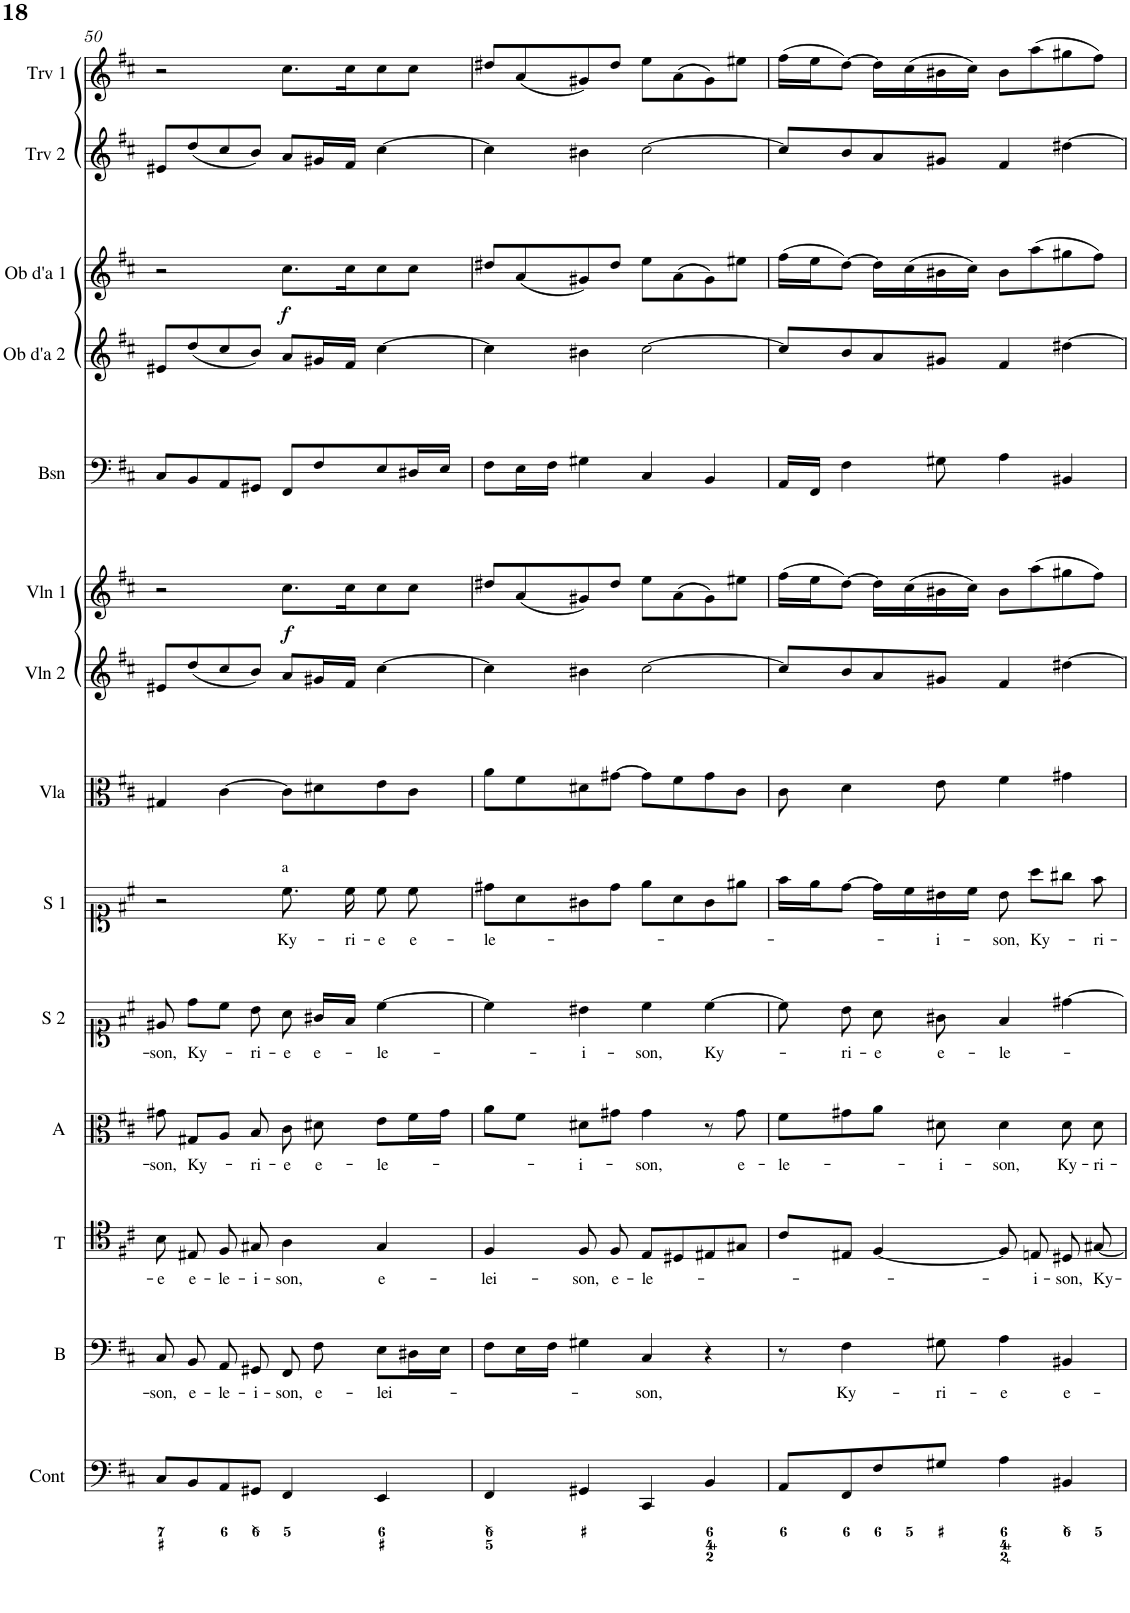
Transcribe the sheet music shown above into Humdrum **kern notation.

**kern	**kern	**text	**kern	**text	**kern	**text	**kern	**text	**kern	**text	**kern	**kern	**kern	**dynam	**kern	**kern	**kern	**dynam	**kern	**kern
*part14	*part13	*part13	*part12	*part12	*part11	*part11	*part10	*part10	*part9	*part9	*part8	*part7	*part6	*part6	*part5	*part4	*part3	*part3	*part2	*part1
*staff14	*staff13	*staff13	*staff12	*staff12	*staff11	*staff11	*staff10	*staff10	*staff9	*staff9	*staff8	*staff7	*staff6	*staff6	*staff5	*staff4	*staff3	*staff3	*staff2	*staff1
*I"Continuo	*I"Bass	*	*I"Tenor	*	*I"Alto	*	*I"Soprano 2	*	*I"Soprano 1	*	*I"Viola	*I"Violin 2	*I"Violin 1	*	*I"Bassoon	*I"Oboe d’amore 2	*I"Oboe d’amore 1	*	*I"Traverso 2	*I"Traverso 1
*I'Cont	*I'B	*	*I'T	*	*I'A	*	*I'S 2	*	*I'S 1	*	*I'Vla	*I'Vln 2	*I'Vln 1	*	*I'Bsn	*I'Ob d'a 2	*I'Ob d'a 1	*	*I'Trv 2	*I'Trv 1
!!LO:PB:g=z
*clefF4	*clefF4	*	*clefC4	*	*clefC3	*	*clefC1	*	*clefC1	*	*clefC3	*clefG2	*clefG2	*	*clefF4	*clefG2	*clefG2	*	*clefG2	*clefG2
*k[f#c#]	*k[f#c#]	*	*k[f#c#]	*	*k[f#c#]	*	*k[f#c#]	*	*k[f#c#]	*	*k[f#c#]	*k[f#c#]	*k[f#c#]	*	*k[f#c#]	*k[f#c#]	*k[f#c#]	*	*k[f#c#]	*k[f#c#]
*M4/4	*M4/4	*	*M4/4	*	*M4/4	*	*M4/4	*	*M4/4	*	*M4/4	*M4/4	*M4/4	*	*M4/4	*M4/4	*M4/4	*	*M4/4	*M4/4
*met(c)	*met(c)	*	*met(c)	*	*met(c)	*	*met(c)	*	*met(c)	*	*met(c)	*met(c)	*met(c)	*	*met(c)	*met(c)	*met(c)	*	*met(c)	*met(c)
=50	=50	=50	=50	=50	=50	=50	=50	=50	=50	=50	=50	=50	=50	=50	=50	=50	=50	=50	=50	=50
!	!	!LO:LY:b	!	!LO:LY:b	!	!LO:LY:b	!	!LO:LY:b	!	!	!	!	!	!	!	!	!	!	!	!
8C#/L	8C#/	-son,	8B\	-e	8g#X\	-son,	8e#X/	-son,	2r	.	4G#X/	8e#X/L	2r	.	8C#/L	8e#X/L	2r	.	8e#X/L	2r
!	!	!LO:LY:b	!	!LO:LY:b	!	!LO:LY:b	!	!LO:LY:b	!	!	!	!	!	!	!	!	!	!	!	!
8BB/	8BB/	e-	8E#X/	e-	8G#X/L	Ky-	8dd\L	Ky-	.	.	.	(8dd/	.	.	8BB/	(8dd/	.	.	(8dd/	.
!	!	!LO:LY:b	!	!LO:LY:b	!	!	!	!	!	!	!	!	!	!	!	!	!	!	!	!
8AA/	8AA/	-le-	8F#/	-le-	8A/J	.	8cc#\J	.	.	.	[4c#\	8cc#/	.	.	8AA/	8cc#/	.	.	8cc#/	.
!	!	!LO:LY:b	!	!LO:LY:b	!	!LO:LY:b	!	!LO:LY:b	!	!	!	!	!	!	!	!	!	!	!	!
8GG#X/J	8GG#X/	-i-	8G#X/	-i-	8B/	-ri-	8b\	-ri-	.	.	.	8b/J)	.	.	8GG#X/J	8b/J)	.	.	8b/J)	.
!	!	!	!	!	!	!	!	!	!LO:TX:a:t=a	!	!	!	!	!	!	!	!	!	!	!
!	!	!LO:LY:b	!	!LO:LY:b	!	!LO:LY:b	!	!LO:LY:b	!	!LO:LY:b	!	!	!	!LO:DY:b	!	!	!	!LO:DY:b	!	!
4FF#/	8FF#/	-son,	4A\	-son,	8c#\	-e	8a\	-e	8.cc#\	Ky-	8c#\L]	8a/L	8.cc#\L	f	8FF#/L	8a/L	8.cc#\L	f	8a/L	8.cc#\L
!	!	!LO:LY:b	!	!	!	!LO:LY:b	!	!LO:LY:b	!	!	!	!	!	!	!	!	!	!	!	!
.	8F#\	e-	.	.	8d#X\	e-	16g#X/LL	e-	.	.	8d#X\	16g#X/L	.	.	8F#/	16g#X/L	.	.	16g#X/L	.
!	!	!	!	!	!	!	!	!	!	!LO:LY:b	!	!	!	!	!	!	!	!	!	!
.	.	.	.	.	.	.	16f#/JJ	.	16cc#\	-ri-	.	16f#/JJ	16cc#\K	.	.	16f#/JJ	16cc#\K	.	16f#/JJ	16cc#\K
!	!	!LO:LY:b	!	!LO:LY:b	!	!LO:LY:b	!	!LO:LY:b	!	!LO:LY:b	!	!	!	!	!	!	!	!	!	!
4EE/	8E\L	-lei-	4G#/	e-	8e\L	-le-	[4cc#\	-le-	8cc#\	-e	8e\	[4cc#\	8cc#\	.	8E/	[4cc#\	8cc#\	.	[4cc#\	8cc#\
!	!	!	!	!	!	!	!	!	!	!LO:LY:b	!	!	!	!	!	!	!	!	!	!
.	16D#X\L	.	.	.	16f#\L	.	.	.	8cc#\	e-	8c#\J	.	8cc#\J	.	16D#X/L	.	8cc#\J	.	.	8cc#\J
.	16E\JJ	.	.	.	16g#\JJ	.	.	.	.	.	.	.	.	.	16E/JJ	.	.	.	.	.
=51	=51	=51	=51	=51	=51	=51	=51	=51	=51	=51	=51	=51	=51	=51	=51	=51	=51	=51	=51	=51
!	!	!	!	!LO:LY:b	!	!	!	!	!	!LO:LY:b	!	!	!	!	!	!	!	!	!	!
4FF#/	8F#\L	.	4F#/	-lei-	8a\L	.	4cc#\]	.	8dd#X\L	-le-	8a\L	4cc#\]	8dd#X/L	.	8F#\L	4cc#\]	8dd#X/L	.	4cc#\]	8dd#X/L
.	16E\L	.	.	.	8f#\J	.	.	.	8a\	.	8f#\	.	(8a/	.	16E\L	.	(8a/	.	.	(8a/
.	16F#\JJ	.	.	.	.	.	.	.	.	.	.	.	.	.	16F#\JJ	.	.	.	.	.
!	!	!	!	!LO:LY:b	!	!LO:LY:b	!	!LO:LY:b	!	!	!	!	!	!	!	!	!	!	!	!
4GG#X/	4G#X\	.	8F#/	-son,	8d#X\L	-i-	4b#X\	-i-	8g#X\	.	8d#X\	4b#X\	8g#X/)	.	4G#X\	4b#X\	8g#X/)	.	4b#X\	8g#X/)
!	!	!	!	!LO:LY:b	!	!	!	!	!	!	!	!	!	!	!	!	!	!	!	!
.	.	.	8F#/	e-	8g#X\J	.	.	.	8dd#\J	.	[8g#X\J	.	8dd#/J	.	.	.	8dd#/J	.	.	8dd#/J
!	!	!LO:LY:b	!	!LO:LY:b	!	!LO:LY:b	!	!LO:LY:b	!	!	!	!	!	!	!	!	!	!	!	!
4CC#/	4C#/	-son,	8E/L	-le-	4g#\	-son,	4cc#\	-son,	8ee\L	.	8g#\L]	[2cc#\	8ee\L	.	4C#/	[2cc#\	8ee\L	.	[2cc#\	8ee\L
.	.	.	8D#X/	.	.	.	.	.	8a\	.	8f#\	.	(8a\	.	.	.	(8a\	.	.	(8a\
!	!	!	!	!	!	!	!	!LO:LY:b	!	!	!	!	!	!	!	!	!	!	!	!
4BB/	4r	.	8E#X/	.	8r	.	[4cc#\	Ky-	8g#\	.	8g#\	.	8g#\)	.	4BB/	.	8g#\)	.	.	8g#\)
!	!	!	!	!	!	!LO:LY:b	!	!	!	!	!	!	!	!	!	!	!	!	!	!
.	.	.	8G#X/J	.	8g#\	e-	.	.	8ee#X\J	.	8c#\J	.	8ee#X\J	.	.	.	8ee#X\J	.	.	8ee#X\J
=52	=52	=52	=52	=52	=52	=52	=52	=52	=52	=52	=52	=52	=52	=52	=52	=52	=52	=52	=52	=52
!	!	!	!	!	!	!LO:LY:b	!	!	!	!	!	!	!	!	!	!	!	!	!	!
8AA/L	8r	.	8c#/L	.	8f#\L	-le-	8cc#\]	.	16ff#\LL	.	8c#\	8cc#/L]	(16ff#\LL	.	16AA/LL	8cc#/L]	(16ff#\LL	.	8cc#/L]	(16ff#\LL
.	.	.	.	.	.	.	.	.	16ee\J	.	.	.	16ee\J	.	16FF#/JJ	.	16ee\J	.	.	16ee\J
!	!	!LO:LY:b	!	!	!	!	!	!LO:LY:b	!	!	!	!	!	!	!	!	!	!	!	!
8FF#/	4F#\	Ky-	8E#X/J	.	8g#X\	.	8b\	-ri-	[8dd\J	.	4d\	8b/	[8dd\J)	.	4F#\	8b/	[8dd\J)	.	8b/	[8dd\J)
!	!	!	!	!	!	!	!	!LO:LY:b	!	!	!	!	!	!	!	!	!	!	!	!
8F#/	.	.	[4F#/	.	8a\J	.	8a\	-e	16dd\LL]	.	.	8a/	16dd\LL]	.	.	8a/	16dd\LL]	.	8a/	16dd\LL]
.	.	.	.	.	.	.	.	.	16cc#\	.	.	.	(16cc#\	.	.	.	(16cc#\	.	.	(16cc#\
!	!	!LO:LY:b	!	!	!	!LO:LY:b	!	!LO:LY:b	!	!LO:LY:b	!	!	!	!	!	!	!	!	!	!
8G#X/J	8G#X\	-ri-	.	.	8d#X\	-i-	8g#X\	e-	16b#X\	-i-	8e\	8g#X/J	16b#X\	.	8G#X\	8g#X/J	16b#X\	.	8g#X/J	16b#X\
.	.	.	.	.	.	.	.	.	16cc#\JJ	.	.	.	16cc#\JJ)	.	.	.	16cc#\JJ)	.	.	16cc#\JJ)
!	!	!LO:LY:b	!	!	!	!LO:LY:b	!	!LO:LY:b	!	!LO:LY:b	!	!	!	!	!	!	!	!	!	!
4A\	4A\	-e	8F#/]	.	4d#\	-son,	4f#/	-le-	8b#\	-son,	4f#\	4f#/	8b#\L	.	4A\	4f#/	8b#\L	.	4f#/	8b#\L
!	!	!	!	!LO:LY:b	!	!	!	!	!	!LO:LY:b	!	!	!	!	!	!	!	!	!	!
.	.	.	8En/	-i-	.	.	.	.	8aa\L	Ky-	.	.	(8aa\	.	.	.	(8aa\	.	.	(8aa\
!	!	!LO:LY:b	!	!LO:LY:b	!	!LO:LY:b	!	!	!	!	!	!	!	!	!	!	!	!	!	!
4BB#X/	4BB#X/	e-	8D#X/	-son,	8d#\	Ky-	[4dd#X\	.	8gg#X\J	.	4g#X\	[4dd#X\	8gg#X\	.	4BB#X/	[4dd#X\	8gg#X\	.	[4dd#X\	8gg#X\
!	!	!	!	!LO:LY:b	!	!LO:LY:b	!	!	!	!LO:LY:b	!	!	!	!	!	!	!	!	!	!
.	.	.	[8G#X/	Ky-	8d#\	-ri-	.	.	8ff#\	-ri-	.	.	8ff#\J)	.	.	.	8ff#\J)	.	.	8ff#\J)
=	=	=	=	=	=	=	=	=	=	=	=	=	=	=	=	=	=	=	=	=
*-	*-	*-	*-	*-	*-	*-	*-	*-	*-	*-	*-	*-	*-	*-	*-	*-	*-	*-	*-	*-
